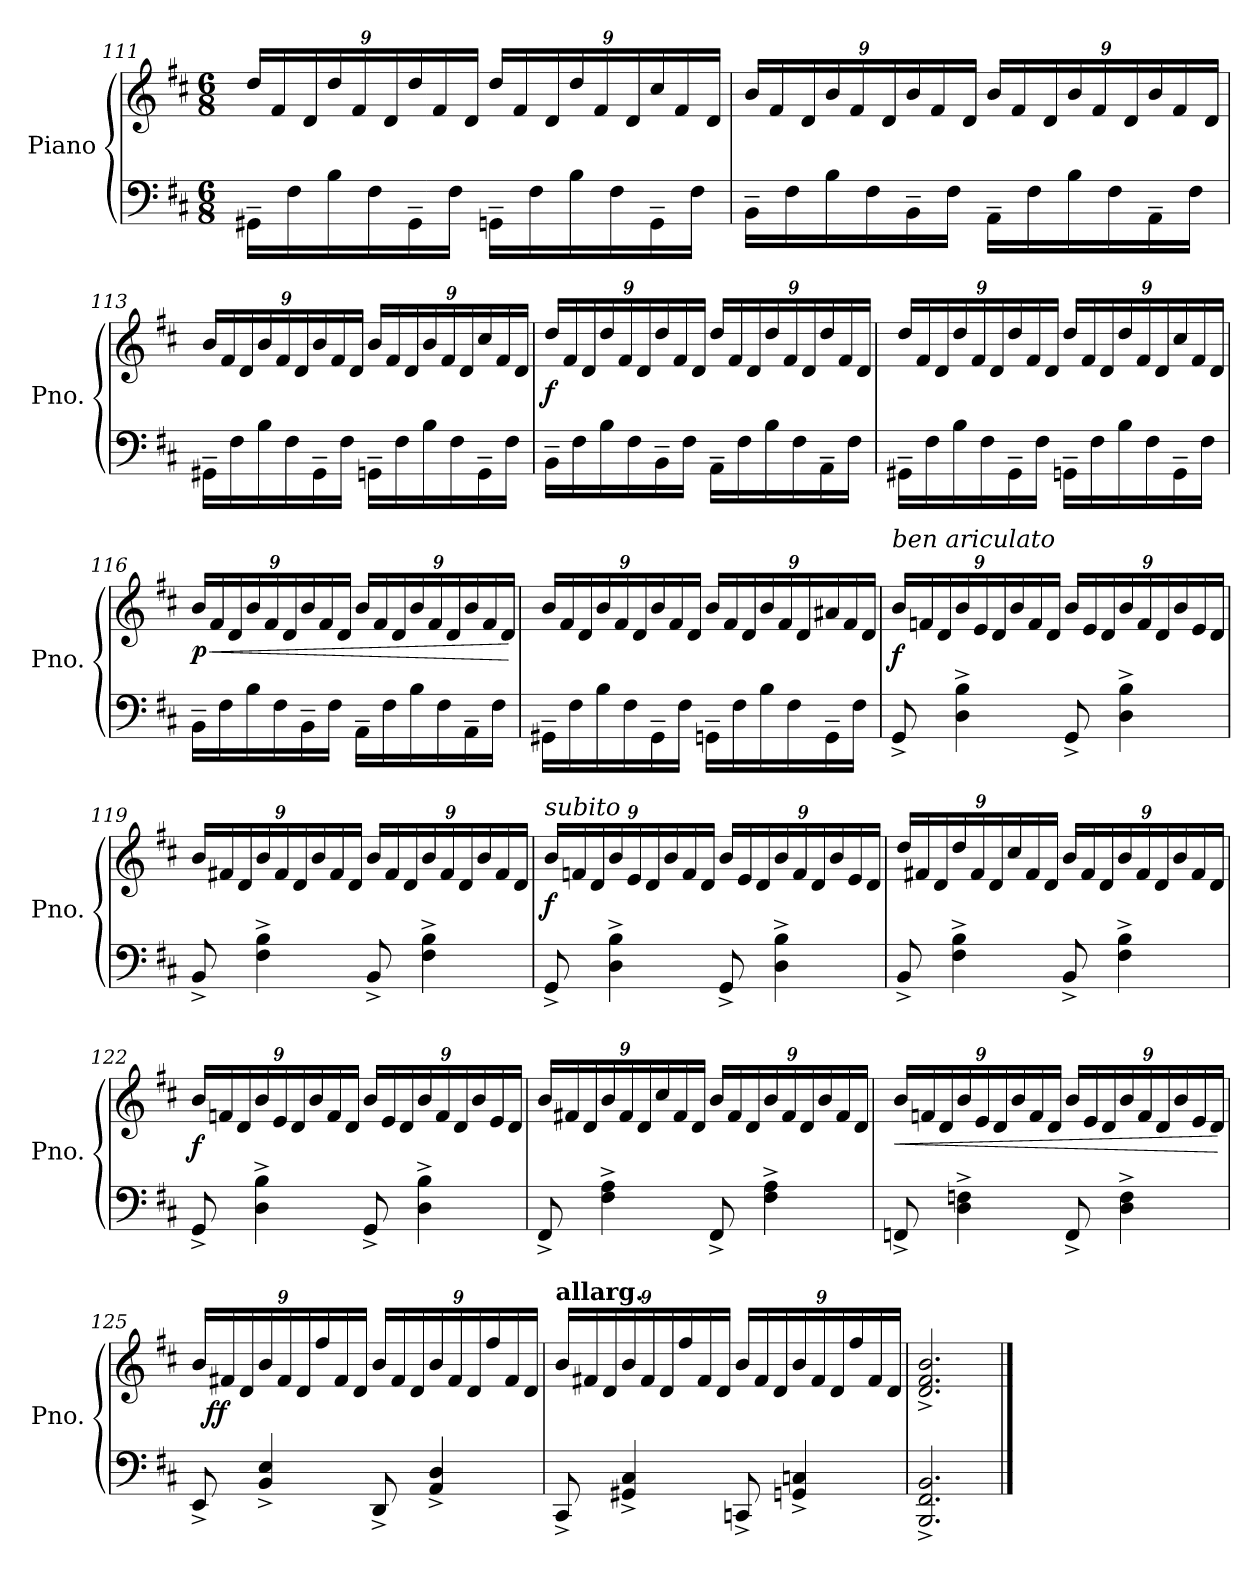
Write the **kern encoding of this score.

**kern	**kern	**dynam
*part1	*part1	*part1
*staff2	*staff1	*staff1/2
*I"Piano	*	*
*I'Pno.	*	*
*clefF4	*clefG2	*
*k[f#c#]	*k[f#c#]	*
*M6/8	*M6/8	*
*	*Xbrackettup	*
=111	=111	=111
16GG#X~\LL	24dd/LL	.
.	24f#/	.
16F#\	.	.
.	24d/	.
16B\	24dd/	.
.	24f#/	.
16F#\	.	.
.	24d/	.
16GG#~\	24dd/	.
.	24f#/	.
16F#\JJ	.	.
.	24d/JJ	.
16GGn~\LL	24dd/LL	.
.	24f#/	.
16F#\	.	.
.	24d/	.
16B\	24dd/	.
.	24f#/	.
16F#\	.	.
.	24d/	.
16GG~\	24cc#/	.
.	24f#/	.
16F#\JJ	.	.
.	24d/JJ	.
=112	=112	=112
16BB~\LL	24b/LL	.
.	24f#/	.
16F#\	.	.
.	24d/	.
16B\	24b/	.
.	24f#/	.
16F#\	.	.
.	24d/	.
16BB~\	24b/	.
.	24f#/	.
16F#\JJ	.	.
.	24d/JJ	.
16AA~\LL	24b/LL	.
.	24f#/	.
16F#\	.	.
.	24d/	.
16B\	24b/	.
.	24f#/	.
16F#\	.	.
.	24d/	.
16AA~\	24b/	.
.	24f#/	.
16F#\JJ	.	.
.	24d/JJ	.
!!LO:LB:g=z
=113	=113	=113
16GG#X~\LL	24b/LL	.
.	24f#/	.
16F#\	.	.
.	24d/	.
16B\	24b/	.
.	24f#/	.
16F#\	.	.
.	24d/	.
16GG#~\	24b/	.
.	24f#/	.
16F#\JJ	.	.
.	24d/JJ	.
16GGn~\LL	24b/LL	.
.	24f#/	.
16F#\	.	.
.	24d/	.
16B\	24b/	.
.	24f#/	.
16F#\	.	.
.	24d/	.
16GG~\	24cc#/	.
.	24f#/	.
16F#\JJ	.	.
.	24d/JJ	.
=114	=114	=114
!	!	!LO:DY:b
16BB~\LL	24dd/LL	f
.	24f#/	.
16F#\	.	.
.	24d/	.
16B\	24dd/	.
.	24f#/	.
16F#\	.	.
.	24d/	.
16BB~\	24dd/	.
.	24f#/	.
16F#\JJ	.	.
.	24d/JJ	.
16AA~\LL	24dd/LL	.
.	24f#/	.
16F#\	.	.
.	24d/	.
16B\	24dd/	.
.	24f#/	.
16F#\	.	.
.	24d/	.
16AA~\	24dd/	.
.	24f#/	.
16F#\JJ	.	.
.	24d/JJ	.
=115	=115	=115
16GG#X~\LL	24dd/LL	.
.	24f#/	.
16F#\	.	.
.	24d/	.
16B\	24dd/	.
.	24f#/	.
16F#\	.	.
.	24d/	.
16GG#~\	24dd/	.
.	24f#/	.
16F#\JJ	.	.
.	24d/JJ	.
16GGn~\LL	24dd/LL	.
.	24f#/	.
16F#\	.	.
.	24d/	.
16B\	24dd/	.
.	24f#/	.
16F#\	.	.
.	24d/	.
16GG~\	24cc#/	.
.	24f#/	.
16F#\JJ	.	.
.	24d/JJ	.
!!LO:LB:g=z
=116	=116	=116
!	!	!LO:HP:b
!	!	!LO:DY:n=1:b
16BB~\LL	24b/LL	< p
.	24f#/	.
16F#\	.	.
.	24d/	.
16B\	24b/	.
.	24f#/	.
16F#\	.	.
.	24d/	.
16BB~\	24b/	.
.	24f#/	.
16F#\JJ	.	.
.	24d/JJ	.
16AA~\LL	24b/LL	.
.	24f#/	.
16F#\	.	.
.	24d/	.
16B\	24b/	.
.	24f#/	.
16F#\	.	.
.	24d/	.
16AA~\	24b/	.
.	24f#/	.
16F#\JJ	.	.
.	24d/JJ	.
.	.	[
=117	=117	=117
16GG#X~\LL	24b/LL	.
.	24f#/	.
16F#\	.	.
.	24d/	.
16B\	24b/	.
.	24f#/	.
16F#\	.	.
.	24d/	.
16GG#~\	24b/	.
.	24f#/	.
16F#\JJ	.	.
.	24d/JJ	.
16GGn~\LL	24b/LL	.
.	24f#/	.
16F#\	.	.
.	24d/	.
16B\	24b/	.
.	24f#/	.
16F#\	.	.
.	24d/	.
16GG~\	24a#X/	.
.	24f#/	.
16F#\JJ	.	.
.	24d/JJ	.
=118	=118	=118
!	!LO:TX:a:i:t=ben ariculato	!
!	!	!LO:DY:b
8GG^/	24b/LL	f
.	24fn/	.
.	24d/	.
4D\^ 4B\^	24b/	.
.	24e/	.
.	24d/	.
.	24b/	.
.	24f/	.
.	24d/JJ	.
8GG^/	24b/LL	.
.	24e/	.
.	24d/	.
4D\^ 4B\^	24b/	.
.	24f/	.
.	24d/	.
.	24b/	.
.	24e/	.
.	24d/JJ	.
!!LO:LB:g=z
=119	=119	=119
8BB^/	24b/LL	.
.	24f#X/	.
.	24d/	.
4F#\^ 4B\^	24b/	.
.	24f#/	.
.	24d/	.
.	24b/	.
.	24f#/	.
.	24d/JJ	.
8BB^/	24b/LL	.
.	24f#/	.
.	24d/	.
4F#\^ 4B\^	24b/	.
.	24f#/	.
.	24d/	.
.	24b/	.
.	24f#/	.
.	24d/JJ	.
=120	=120	=120
!	!LO:TX:a:i:t=subito	!
!	!	!LO:DY:b
8GG^/	24b/LL	f
.	24fn/	.
.	24d/	.
4D\^ 4B\^	24b/	.
.	24e/	.
.	24d/	.
.	24b/	.
.	24f/	.
.	24d/JJ	.
8GG^/	24b/LL	.
.	24e/	.
.	24d/	.
4D\^ 4B\^	24b/	.
.	24f/	.
.	24d/	.
.	24b/	.
.	24e/	.
.	24d/JJ	.
=121	=121	=121
8BB^/	24dd/LL	.
.	24f#X/	.
.	24d/	.
4F#\^ 4B\^	24dd/	.
.	24f#/	.
.	24d/	.
.	24cc#/	.
.	24f#/	.
.	24d/JJ	.
8BB^/	24b/LL	.
.	24f#/	.
.	24d/	.
4F#\^ 4B\^	24b/	.
.	24f#/	.
.	24d/	.
.	24b/	.
.	24f#/	.
.	24d/JJ	.
!!LO:PB:g=z
=122	=122	=122
!	!	!LO:DY:b
8GG^/	24b/LL	f
.	24fn/	.
.	24d/	.
4D\^ 4B\^	24b/	.
.	24e/	.
.	24d/	.
.	24b/	.
.	24f/	.
.	24d/JJ	.
8GG^/	24b/LL	.
.	24e/	.
.	24d/	.
4D\^ 4B\^	24b/	.
.	24f/	.
.	24d/	.
.	24b/	.
.	24e/	.
.	24d/JJ	.
=123	=123	=123
8FF#^/	24b/LL	.
.	24f#X/	.
.	24d/	.
4F#\^ 4A\^	24b/	.
.	24f#/	.
.	24d/	.
.	24cc#/	.
.	24f#/	.
.	24d/JJ	.
8FF#^/	24b/LL	.
.	24f#/	.
.	24d/	.
4F#\^ 4A\^	24b/	.
.	24f#/	.
.	24d/	.
.	24b/	.
.	24f#/	.
.	24d/JJ	.
!!LO:LB:g=z
=124	=124	=124
!	!	!LO:HP:b
8FFn^/	24b/LL	<
.	24fn/	.
.	24d/	.
4D\^ 4Fn\^	24b/	.
.	24e/	.
.	24d/	.
.	24b/	.
.	24f/	.
.	24d/JJ	.
8FF^/	24b/LL	.
.	24e/	.
.	24d/	.
4D\^ 4F\^	24b/	.
.	24f/	.
.	24d/	.
.	24b/	.
.	24e/	.
.	24d/JJ	.
.	.	[
=125	=125	=125
8EE^/	24b/LL	.
!	!	!LO:DY:b
.	24f#X/	ff
.	24d/	.
4BB/^ 4E/^	24b/	.
.	24f#/	.
.	24d/	.
.	24ff#/	.
.	24f#/	.
.	24d/JJ	.
8DD^/	24b/LL	.
.	24f#/	.
.	24d/	.
4AA/^ 4D/^	24b/	.
.	24f#/	.
.	24d/	.
.	24ff#/	.
.	24f#/	.
.	24d/JJ	.
!!LO:LB:g=z
=126	=126	=126
!	!LO:TX:a:B:t=allarg.	!
8CC#^/	24b/LL	.
.	24f#X/	.
.	24d/	.
4GG#X/^ 4C#/^	24b/	.
.	24f#/	.
.	24d/	.
.	24ff#/	.
.	24f#/	.
.	24d/JJ	.
8CCn^/	24b/LL	.
.	24f#/	.
.	24d/	.
4GGn/^ 4Cn/^	24b/	.
.	24f#/	.
.	24d/	.
.	24ff#/	.
.	24f#/	.
.	24d/JJ	.
=127	=127	=127
2.BBB/^ 2.FF#/^ 2.BB/^	2.d/^ 2.f#/^ 2.b/^	.
==	==	==
*-	*-	*-
